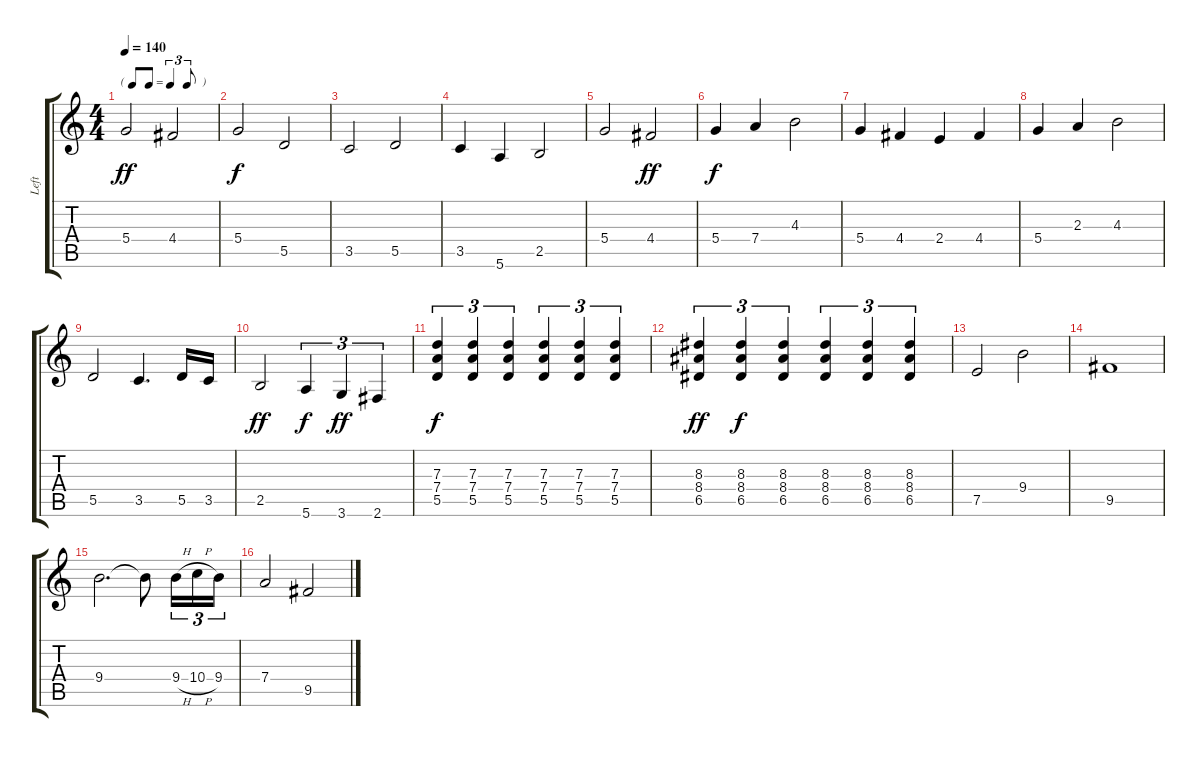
\track ("Left" "Left") {instrument overdrivenguitar}
\staff {score tabs}
\tuning (E4 B3 G3 D3 A2 E2) {hide}
\ts (4 4)
\tf triplet8th
\tempo 140
\clef g2
\ks c
5.4.2{dy ff instrument overdrivenguitar} 4.4.2 |
5.4.2{dy f} 5.5.2 |
3.5.2 5.5.2 |
3.5.4 5.6.4 2.5.2 |
5.4.2 4.4.2{dy ff} |
5.4.4{dy f} 7.4.4 4.3.2 |
5.4.4 4.4.4 2.4.4 4.4.4 |
5.4.4 2.3.4 4.3.2 |
5.5.2 3.5.4{d} 5.5.16 3.5.16 |
2.5.2{dy ff} 5.6.4{tu (3 2) dy f} 3.6.4{tu (3 2) dy ff} 2.6.4{tu (3 2)} |
(7.3 7.4 5.5).4{tu (3 2) dy f} (7.3 7.4 5.5).4{tu (3 2)} (7.3 7.4 5.5).4{tu (3 2)} (7.3 7.4 5.5).4{tu (3 2)} (7.3 7.4 5.5).4{tu (3 2)} (7.3 7.4 5.5).4{tu (3 2)} |
(8.3 8.4 6.5).4{tu (3 2) dy ff} (8.3 8.4 6.5).4{tu (3 2) dy f} (8.3 8.4 6.5).4{tu (3 2)} (8.3 8.4 6.5).4{tu (3 2)} (8.3 8.4 6.5).4{tu (3 2)} (8.3 8.4 6.5).4{tu (3 2)} |
7.5.2 9.4.2 |
9.5.1 |
9.4.2{d} 9.4{t}.8 9.4{h}.16{tu (3 2)} 10.4{h}.16{tu (3 2)} 9.4.16{tu (3 2)} |
7.4.2 9.5.2
